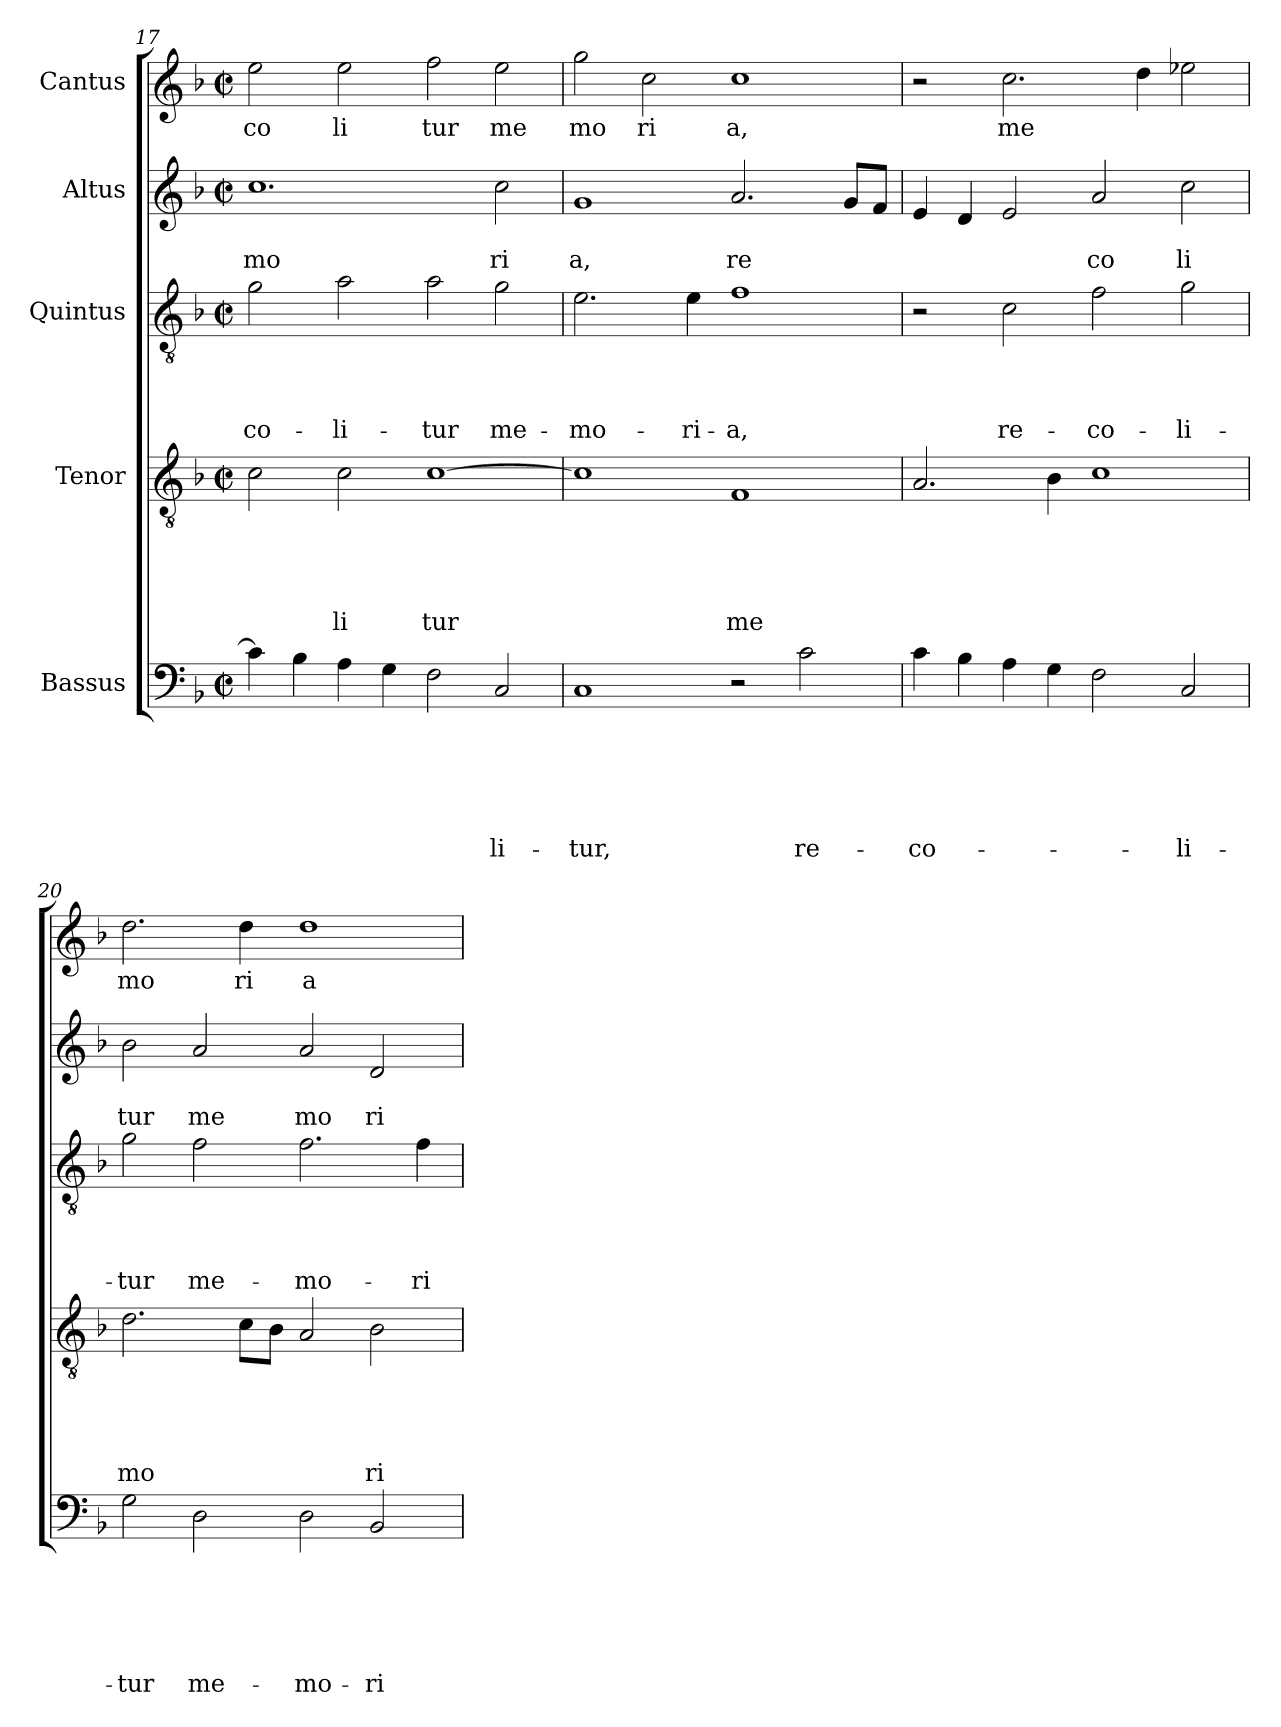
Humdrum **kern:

**kern	**text	**text	**text	**text	**text	**text	**kern	**text	**text	**text	**text	**text	**kern	**text	**text	**text	**text	**kern	**text	**text	**kern	**text
*part5	*part5	*part5	*part5	*part5	*part5	*part5	*part4	*part4	*part4	*part4	*part4	*part4	*part3	*part3	*part3	*part3	*part3	*part2	*part2	*part2	*part1	*part1
*staff5	*staff5	*staff5	*staff5	*staff5	*staff5	*staff5	*staff4	*staff4	*staff4	*staff4	*staff4	*staff4	*staff3	*staff3	*staff3	*staff3	*staff3	*staff2	*staff2	*staff2	*staff1	*staff1
*I"Bassus	*	*	*	*	*	*	*I"Tenor	*	*	*	*	*	*I"Quintus	*	*	*	*	*I"Altus	*	*	*I"Cantus	*
*clefF4	*	*	*	*	*	*	*clefGv2	*	*	*	*	*	*clefGv2	*	*	*	*	*clefG2	*	*	*clefG2	*
*k[b-]	*	*	*	*	*	*	*k[b-]	*	*	*	*	*	*k[b-]	*	*	*	*	*k[b-]	*	*	*k[b-]	*
*F:	*	*	*	*	*	*	*F:	*	*	*	*	*	*F:	*	*	*	*	*F:	*	*	*F:	*
*M2/2	*	*	*	*	*	*	*M2/2	*	*	*	*	*	*M2/2	*	*	*	*	*M2/2	*	*	*M2/2	*
*met(c|)	*	*	*	*	*	*	*met(c|)	*	*	*	*	*	*met(c|)	*	*	*	*	*met(c|)	*	*	*met(c|)	*
=17	=17	=17	=17	=17	=17	=17	=17	=17	=17	=17	=17	=17	=17	=17	=17	=17	=17	=17	=17	=17	=17	=17
!	!	!	!	!	!	!	!	!	!	!	!	!	!	!	!	!	!LO:LY:b	!	!	!LO:LY:b	!	!LO:LY:b
4c\]	.	.	.	.	.	.	2c\	.	.	.	.	.	2g\	.	.	.	-co-	1.cc	.	mo	2ee\	co
4B-\	.	.	.	.	.	.	.	.	.	.	.	.	.	.	.	.	.	.	.	.	.	.
!	!	!	!	!	!	!	!	!	!	!	!	!LO:LY:b	!	!	!	!	!LO:LY:b	!	!	!	!	!LO:LY:b
4A\	.	.	.	.	.	.	2c\	.	.	.	.	li	2a\	.	.	.	-li-	.	.	.	2ee\	li
4G\	.	.	.	.	.	.	.	.	.	.	.	.	.	.	.	.	.	.	.	.	.	.
!	!	!	!	!	!	!	!	!	!	!	!	!LO:LY:b	!	!	!	!	!LO:LY:b	!	!	!	!	!LO:LY:b
2F\	.	.	.	.	.	.	[>1c	.	.	.	.	tur	2a\	.	.	.	-tur	.	.	.	2ff\	tur
!	!	!	!	!	!	!LO:LY:b	!	!	!	!	!	!	!	!	!	!	!LO:LY:b	!	!	!LO:LY:b	!	!LO:LY:b
2C/	.	.	.	.	.	-li-	.	.	.	.	.	.	2g\	.	.	.	me-	2cc\	.	ri	2ee\	me
=18	=18	=18	=18	=18	=18	=18	=18	=18	=18	=18	=18	=18	=18	=18	=18	=18	=18	=18	=18	=18	=18	=18
!	!	!	!	!	!	!LO:LY:b	!	!	!	!	!	!	!	!	!	!	!LO:LY:b	!	!	!LO:LY:b	!	!LO:LY:b
1C	.	.	.	.	.	-tur,	1c]	.	.	.	.	.	2.e\	.	.	.	-mo-	1g	.	a,	2gg\	mo
!	!	!	!	!	!	!	!	!	!	!	!	!	!	!	!	!	!	!	!	!	!	!LO:LY:b
.	.	.	.	.	.	.	.	.	.	.	.	.	.	.	.	.	.	.	.	.	2cc\	ri
!	!	!	!	!	!	!	!	!	!	!	!	!	!	!	!	!	!LO:LY:b	!	!	!	!	!
.	.	.	.	.	.	.	.	.	.	.	.	.	4e\	.	.	.	-ri-	.	.	.	.	.
!	!	!	!	!	!	!	!	!	!	!	!	!LO:LY:b	!	!	!	!	!LO:LY:b	!	!	!LO:LY:b	!	!LO:LY:b
2r	.	.	.	.	.	.	1F	.	.	.	.	me	1f	.	.	.	-a,	2.a/	.	re	1cc	a,
!	!	!	!	!	!	!LO:LY:b	!	!	!	!	!	!	!	!	!	!	!	!	!	!	!	!
2c\	.	.	.	.	.	re-	.	.	.	.	.	.	.	.	.	.	.	.	.	.	.	.
.	.	.	.	.	.	.	.	.	.	.	.	.	.	.	.	.	.	8g/L	.	.	.	.
.	.	.	.	.	.	.	.	.	.	.	.	.	.	.	.	.	.	8f/J	.	.	.	.
=19	=19	=19	=19	=19	=19	=19	=19	=19	=19	=19	=19	=19	=19	=19	=19	=19	=19	=19	=19	=19	=19	=19
!	!	!	!	!	!	!LO:LY:b	!	!	!	!	!	!	!	!	!	!	!	!	!	!	!	!
4c\	.	.	.	.	.	-co-	2.A/	.	.	.	.	.	2r	.	.	.	.	4e/	.	.	2r	.
4B-\	.	.	.	.	.	.	.	.	.	.	.	.	.	.	.	.	.	4d/	.	.	.	.
!	!	!	!	!	!	!	!	!	!	!	!	!	!	!	!	!	!LO:LY:b	!	!	!	!	!LO:LY:b
4A\	.	.	.	.	.	.	.	.	.	.	.	.	2c\	.	.	.	re-	2e/	.	.	2.cc\	me
4G\	.	.	.	.	.	.	4B-\	.	.	.	.	.	.	.	.	.	.	.	.	.	.	.
!	!	!	!	!	!	!	!	!	!	!	!	!	!	!	!	!	!LO:LY:b	!	!	!LO:LY:b	!	!
2F\	.	.	.	.	.	.	1c	.	.	.	.	.	2f\	.	.	.	-co-	2a/	.	co	.	.
.	.	.	.	.	.	.	.	.	.	.	.	.	.	.	.	.	.	.	.	.	4dd\	.
!	!	!	!	!	!	!LO:LY:b	!	!	!	!	!	!	!	!	!	!	!LO:LY:b	!	!	!LO:LY:b	!	!
2C/	.	.	.	.	.	-li-	.	.	.	.	.	.	2g\	.	.	.	-li-	2cc\	.	li	2ee-X\	.
=20	=20	=20	=20	=20	=20	=20	=20	=20	=20	=20	=20	=20	=20	=20	=20	=20	=20	=20	=20	=20	=20	=20
!	!	!	!	!	!	!LO:LY:b	!	!	!	!	!	!LO:LY:b	!	!	!	!	!LO:LY:b	!	!	!LO:LY:b	!	!LO:LY:b
2G\	.	.	.	.	.	-tur	2.d\	.	.	.	.	mo	2g\	.	.	.	-tur	2b-\	.	tur	2.dd\	mo
!	!	!	!	!	!	!LO:LY:b	!	!	!	!	!	!	!	!	!	!	!LO:LY:b	!	!	!LO:LY:b	!	!
2D\	.	.	.	.	.	me-	.	.	.	.	.	.	2f\	.	.	.	me-	2a/	.	me	.	.
!	!	!	!	!	!	!	!	!	!	!	!	!	!	!	!	!	!	!	!	!	!	!LO:LY:b
.	.	.	.	.	.	.	8c\L	.	.	.	.	.	.	.	.	.	.	.	.	.	4dd\	ri
.	.	.	.	.	.	.	8B-\J	.	.	.	.	.	.	.	.	.	.	.	.	.	.	.
!	!	!	!	!	!	!LO:LY:b	!	!	!	!	!	!	!	!	!	!	!LO:LY:b	!	!	!LO:LY:b	!	!LO:LY:b
2D\	.	.	.	.	.	-mo-	2A/	.	.	.	.	.	2.f\	.	.	.	-mo-	2a/	.	mo	1dd	a
!	!	!	!	!	!	!LO:LY:b	!	!	!	!	!	!LO:LY:b	!	!	!	!	!	!	!	!LO:LY:b	!	!
2BB-/	.	.	.	.	.	-ri-	2B-\	.	.	.	.	ri	.	.	.	.	.	2d/	.	ri	.	.
!	!	!	!	!	!	!	!	!	!	!	!	!	!	!	!	!	!LO:LY:b	!	!	!	!	!
.	.	.	.	.	.	.	.	.	.	.	.	.	4f\	.	.	.	-ri-	.	.	.	.	.
=	=	=	=	=	=	=	=	=	=	=	=	=	=	=	=	=	=	=	=	=	=	=
*-	*-	*-	*-	*-	*-	*-	*-	*-	*-	*-	*-	*-	*-	*-	*-	*-	*-	*-	*-	*-	*-	*-
